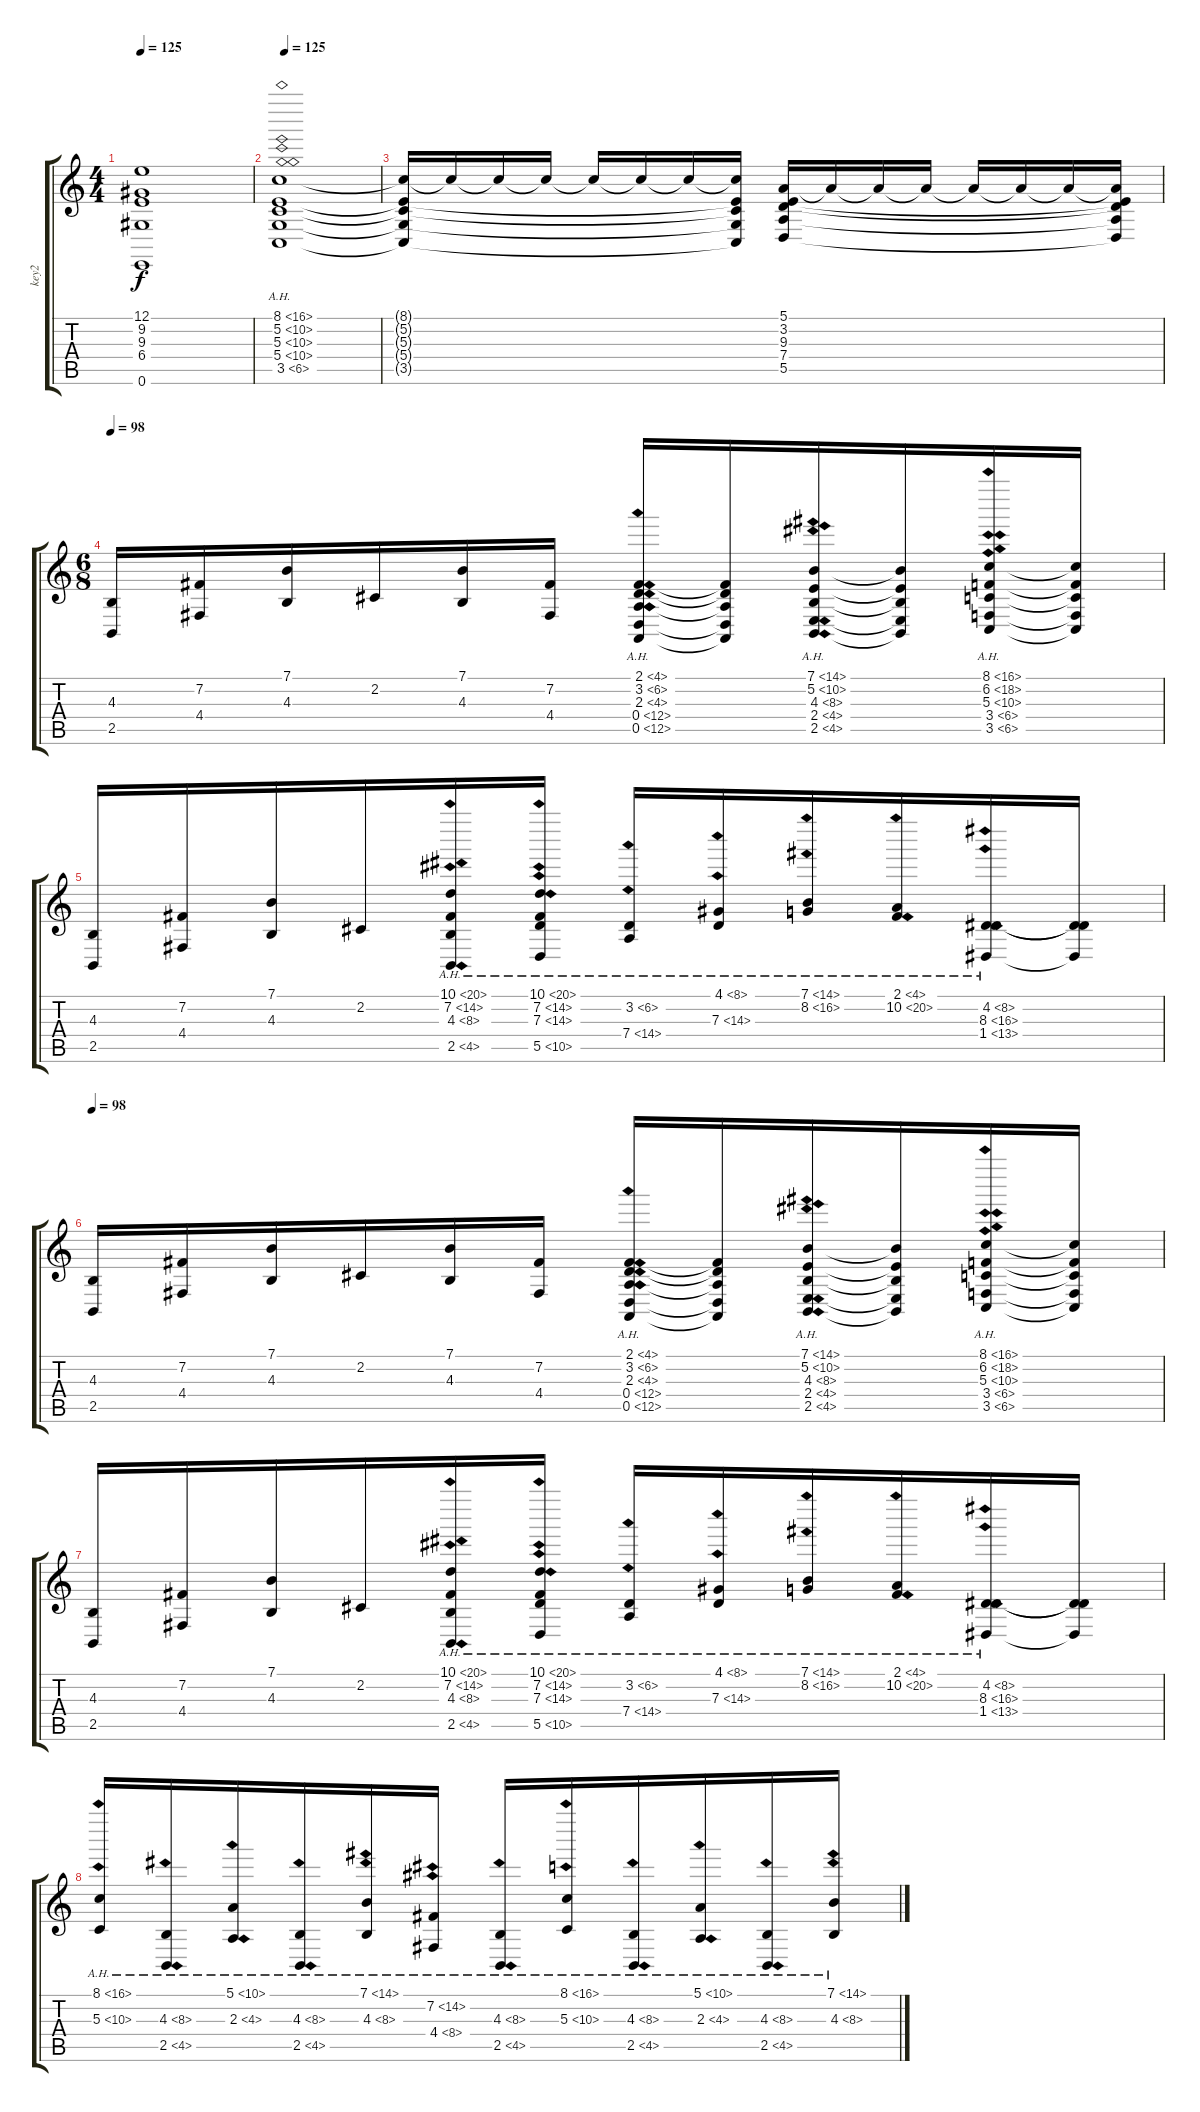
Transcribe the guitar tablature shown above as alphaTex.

\track ("key2" "key2") {instrument stringensemble1}
\staff {score tabs}
\tuning (E4 B3 G3 D3 A2 E2) {hide}
\ts (4 4)
\tempo 125
\clef g2
\ks c
(12.1{t} 9.2{t} 9.3{t} 6.4{t} 0.6{t}).1{dy f} |
\tempo 125
(8.1{ah 8} 5.2{ah 5} 5.3{ah 5} 5.4{ah 5} 3.5{ah 3}).1 |
(8.1{t} 5.2{t} 5.3{t} 5.4{t} 3.5{t}).16 8.1{t}.16 8.1{t}.16 8.1{t}.16 8.1{t}.16 8.1{t}.16 8.1{t}.16 (8.1{t} 5.2{t} 5.3{t} 5.4{t} 3.5{t}).16 (5.1 3.2 9.3 7.4 5.5).16 5.1{t}.16 5.1{t}.16 5.1{t}.16 5.1{t}.16 5.1{t}.16 5.1{t}.16 (5.1{t} 3.2{t} 9.3{t} 7.4{t} 5.5{t}).16 |
\ts (6 8)
\tempo 98
(4.3 2.5).16{instrument electricgrandpiano} (7.2 4.4).16 (7.1 4.3).16 2.2.16 (7.1 4.3).16 (7.2 4.4).16 (2.1{ah 2} 3.2{ah 3} 2.3{ah 2} 0.4{ah 12} 0.5{ah 12}).16{instrument churchorgan} (2.1{t} 3.2{t} 2.3{t} 0.4{t} 0.5{t}).16 (7.1{ah 7} 5.2{ah 5} 4.3{ah 4} 2.4{ah 2} 2.5{ah 2}).16 (7.1{t} 5.2{t} 4.3{t} 2.4{t} 2.5{t}).16 (8.1{ah 8} 6.2{ah 12} 5.3{ah 5} 3.4{ah 3} 3.5{ah 3}).16 (8.1{t} 6.2{t} 5.3{t} 3.4{t} 3.5{t}).16 |
(4.3 2.5).16{instrument electricgrandpiano} (7.2 4.4).16 (7.1 4.3).16 2.2.16 (10.1{ah 10} 7.2{ah 7} 4.3{ah 4} 2.5{ah 2}).16 (10.1{ah 10} 7.2{ah 7} 7.3{ah 7} 5.5{ah 5}).16 (3.2{ah 3} 7.4{ah 7}).16 (4.1{ah 4} 7.3{ah 7}).16 (7.1{ah 7} 8.2{ah 8}).16 (2.1{ah 2} 10.2{ah 10}).16 (4.2{ah 4} 8.3{ah 8} 1.4{ah 12}).16 (4.2{t} 8.3{t} 1.4{t}).16 |
\tempo 98
(4.3 2.5).16{instrument electricgrandpiano} (7.2 4.4).16 (7.1 4.3).16 2.2.16 (7.1 4.3).16 (7.2 4.4).16 (2.1{ah 2} 3.2{ah 3} 2.3{ah 2} 0.4{ah 12} 0.5{ah 12}).16{instrument churchorgan} (2.1{t} 3.2{t} 2.3{t} 0.4{t} 0.5{t}).16 (7.1{ah 7} 5.2{ah 5} 4.3{ah 4} 2.4{ah 2} 2.5{ah 2}).16 (7.1{t} 5.2{t} 4.3{t} 2.4{t} 2.5{t}).16 (8.1{ah 8} 6.2{ah 12} 5.3{ah 5} 3.4{ah 3} 3.5{ah 3}).16 (8.1{t} 6.2{t} 5.3{t} 3.4{t} 3.5{t}).16 |
(4.3 2.5).16{instrument electricgrandpiano} (7.2 4.4).16 (7.1 4.3).16 2.2.16 (10.1{ah 10} 7.2{ah 7} 4.3{ah 4} 2.5{ah 2}).16 (10.1{ah 10} 7.2{ah 7} 7.3{ah 7} 5.5{ah 5}).16 (3.2{ah 3} 7.4{ah 7}).16 (4.1{ah 4} 7.3{ah 7}).16 (7.1{ah 7} 8.2{ah 8}).16 (2.1{ah 2} 10.2{ah 10}).16 (4.2{ah 4} 8.3{ah 8} 1.4{ah 12}).16 (4.2{t} 8.3{t} 1.4{t}).16 |
(8.1{ah 8} 5.3{ah 5}).16{instrument fx1rain} (4.3{ah 4} 2.5{ah 2}).16 (5.1{ah 5} 2.3{ah 2}).16 (4.3{ah 4} 2.5{ah 2}).16 (7.1{ah 7} 4.3{ah 4}).16 (7.2{ah 7} 4.4{ah 4}).16 (4.3{ah 4} 2.5{ah 2}).16 (8.1{ah 8} 5.3{ah 5}).16 (4.3{ah 4} 2.5{ah 2}).16 (5.1{ah 5} 2.3{ah 2}).16 (4.3{ah 4} 2.5{ah 2}).16 (7.1{ah 7} 4.3{ah 4}).16
